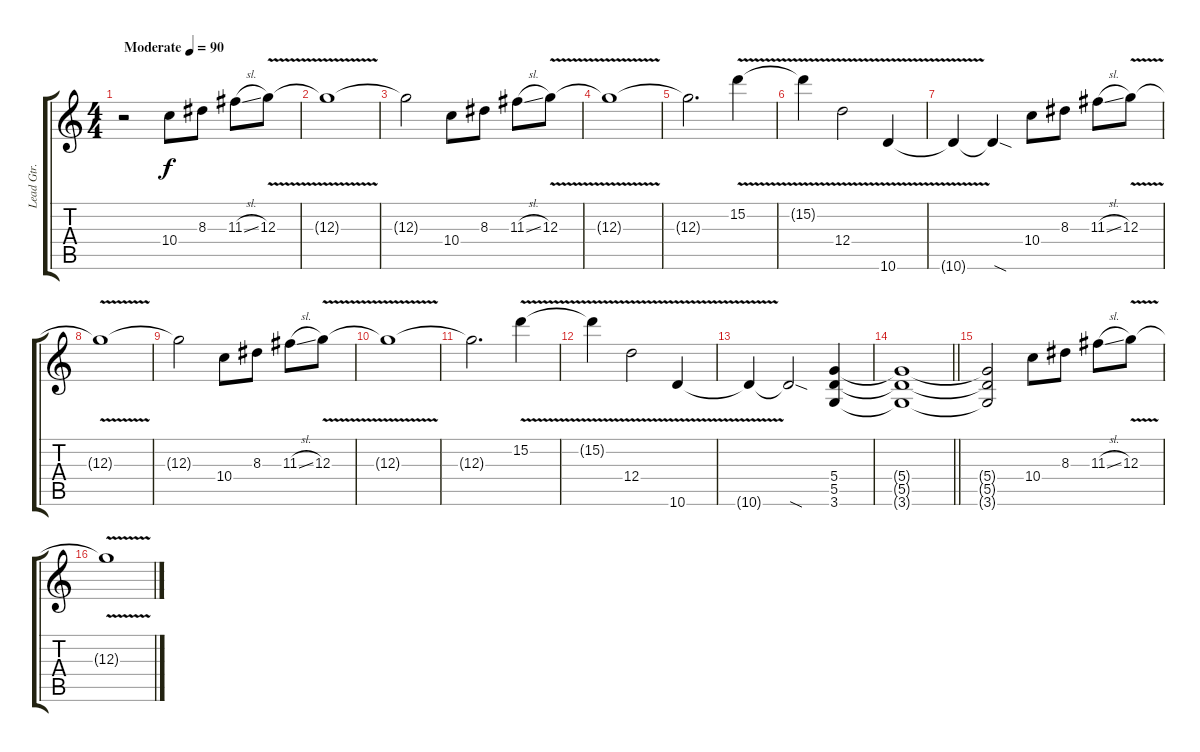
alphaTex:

\track ("Lead Gtr." "Lead Gtr.") {instrument distortionguitar}
\staff {score tabs}
\tuning (E4 B3 G3 D3 A2 E2) {hide}
\ts (4 4)
\tempo (90 "Moderate")
\clef g2
\ks c
r.2{dy f instrument distortionguitar} 10.4.8 8.3.8 11.3{sl}.8 12.3{v}.8 |
12.3{t}.1 |
12.3{t}.2 10.4.8 8.3.8 11.3{sl}.8 12.3{v}.8 |
12.3{t}.1 |
12.3{t}.2{d} 15.2{v}.4 |
15.2{t}.4 12.4{v}.2 10.6{v}.4 |
10.6{t}.4 10.6{sod t}.4 10.4.8 8.3.8 11.3{sl}.8 12.3{v}.8 |
12.3{t}.1 |
12.3{t}.2 10.4.8 8.3.8 11.3{sl}.8 12.3{v}.8 |
12.3{t}.1 |
12.3{t}.2{d} 15.2{v}.4 |
15.2{t}.4 12.4{v}.2 10.6{v}.4 |
10.6{t}.4 10.6{sod t}.2 (5.4 5.5 3.6).4 |
\barLineRight lightlight
(5.4{t} 5.5{t} 3.6{t}).1 |
\section ("" "")
(5.4{t} 5.5{t} 3.6{t}).2 10.4.8 8.3.8 11.3{sl}.8 12.3{v}.8 |
12.3{t}.1
